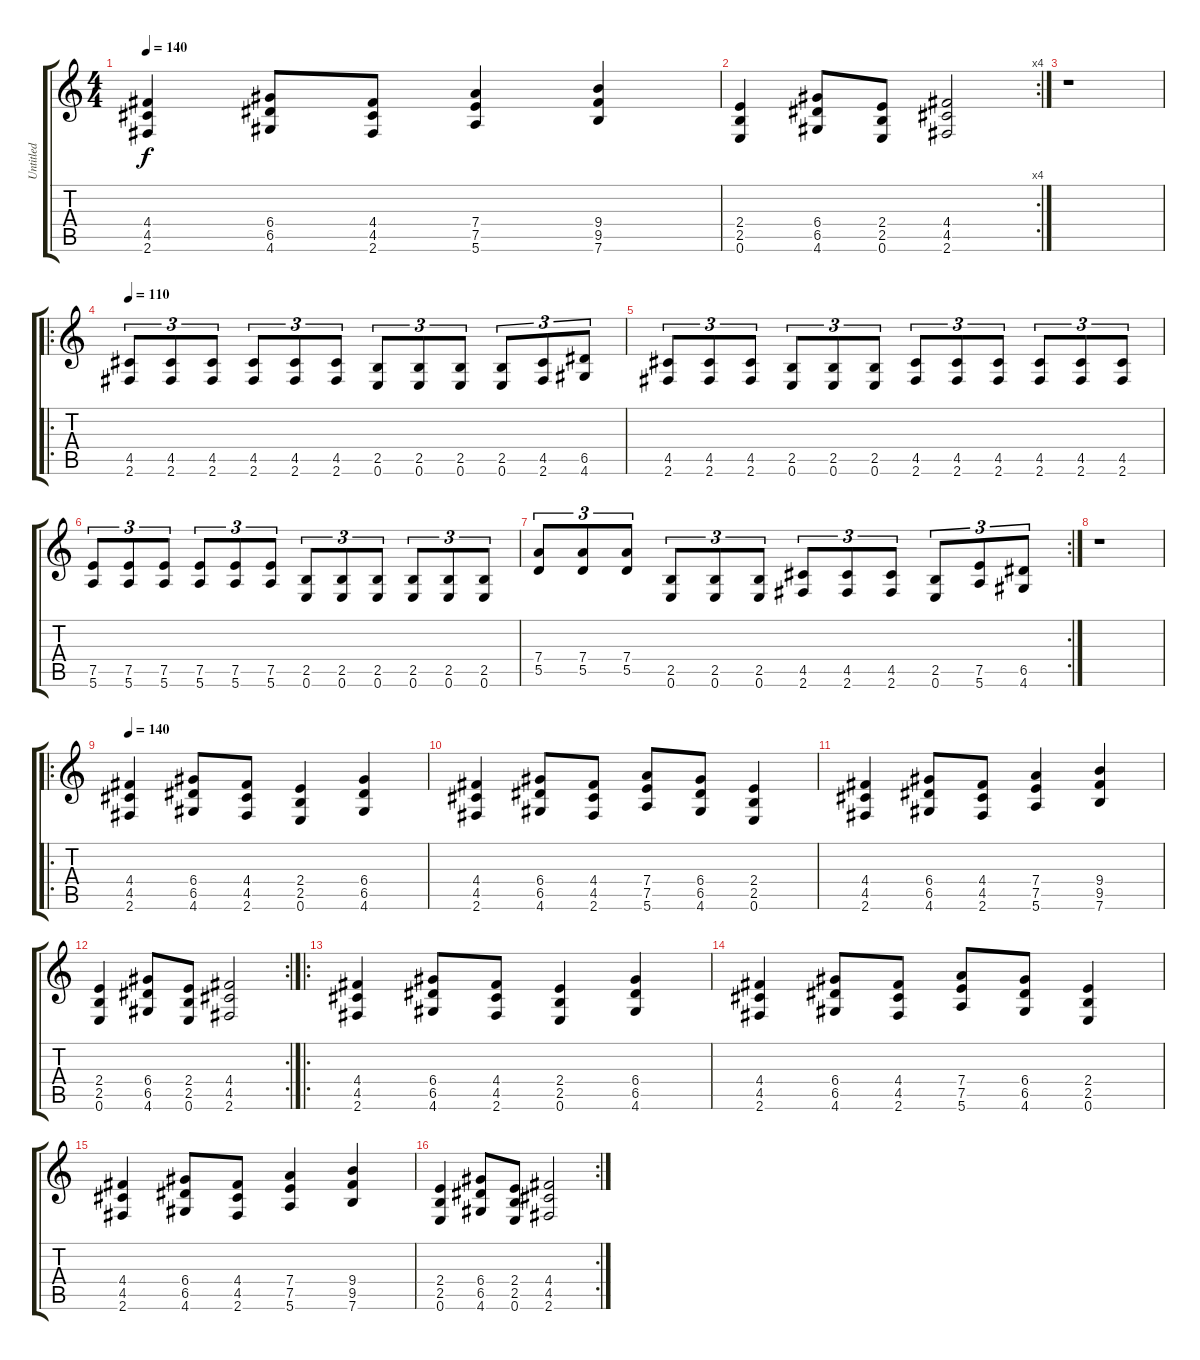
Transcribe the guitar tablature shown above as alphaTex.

\track ("Untitled" "Untitled") {instrument distortionguitar}
\staff {score tabs}
\tuning (E4 B3 G3 D3 A2 E2) {hide}
\ts (4 4)
\tempo 140
\clef g2
\ks c
(4.4 4.5 2.6).4{dy f} (6.4 6.5 4.6).8 (4.4 4.5 2.6).8 (7.4 7.5 5.6).4 (9.4 9.5 7.6).4 |
\rc 4
(2.4 2.5 0.6).4 (6.4 6.5 4.6).8 (2.4 2.5 0.6).8 (4.4 4.5 2.6).2 |
r.1 |
\ro
\tempo 110
(4.5 2.6).8{tu (3 2)} (4.5 2.6).8{tu (3 2)} (4.5 2.6).8{tu (3 2)} (4.5 2.6).8{tu (3 2)} (4.5 2.6).8{tu (3 2)} (4.5 2.6).8{tu (3 2)} (2.5 0.6).8{tu (3 2)} (2.5 0.6).8{tu (3 2)} (2.5 0.6).8{tu (3 2)} (2.5 0.6).8{tu (3 2)} (4.5 2.6).8{tu (3 2)} (6.5 4.6).8{tu (3 2)} |
(4.5 2.6).8{tu (3 2)} (4.5 2.6).8{tu (3 2)} (4.5 2.6).8{tu (3 2)} (2.5 0.6).8{tu (3 2)} (2.5 0.6).8{tu (3 2)} (2.5 0.6).8{tu (3 2)} (4.5 2.6).8{tu (3 2)} (4.5 2.6).8{tu (3 2)} (4.5 2.6).8{tu (3 2)} (4.5 2.6).8{tu (3 2)} (4.5 2.6).8{tu (3 2)} (4.5 2.6).8{tu (3 2)} |
(7.5 5.6).8{tu (3 2)} (7.5 5.6).8{tu (3 2)} (7.5 5.6).8{tu (3 2)} (7.5 5.6).8{tu (3 2)} (7.5 5.6).8{tu (3 2)} (7.5 5.6).8{tu (3 2)} (2.5 0.6).8{tu (3 2)} (2.5 0.6).8{tu (3 2)} (2.5 0.6).8{tu (3 2)} (2.5 0.6).8{tu (3 2)} (2.5 0.6).8{tu (3 2)} (2.5 0.6).8{tu (3 2)} |
\rc 2
(7.4 5.5).8{tu (3 2)} (7.4 5.5).8{tu (3 2)} (7.4 5.5).8{tu (3 2)} (2.5 0.6).8{tu (3 2)} (2.5 0.6).8{tu (3 2)} (2.5 0.6).8{tu (3 2)} (4.5 2.6).8{tu (3 2)} (4.5 2.6).8{tu (3 2)} (4.5 2.6).8{tu (3 2)} (2.5 0.6).8{tu (3 2)} (7.5 5.6).8{tu (3 2)} (6.5 4.6).8{tu (3 2)} |
r.1 |
\ro
\tempo 140
(4.4 4.5 2.6).4 (6.4 6.5 4.6).8 (4.4 4.5 2.6).8 (2.4 2.5 0.6).4 (6.4 6.5 4.6).4 |
(4.4 4.5 2.6).4 (6.4 6.5 4.6).8 (4.4 4.5 2.6).8 (7.4 7.5 5.6).8 (6.4 6.5 4.6).8 (2.4 2.5 0.6).4 |
(4.4 4.5 2.6).4 (6.4 6.5 4.6).8 (4.4 4.5 2.6).8 (7.4 7.5 5.6).4 (9.4 9.5 7.6).4 |
\rc 2
(2.4 2.5 0.6).4 (6.4 6.5 4.6).8 (2.4 2.5 0.6).8 (4.4 4.5 2.6).2 |
\ro
(4.4 4.5 2.6).4 (6.4 6.5 4.6).8 (4.4 4.5 2.6).8 (2.4 2.5 0.6).4 (6.4 6.5 4.6).4 |
(4.4 4.5 2.6).4 (6.4 6.5 4.6).8 (4.4 4.5 2.6).8 (7.4 7.5 5.6).8 (6.4 6.5 4.6).8 (2.4 2.5 0.6).4 |
(4.4 4.5 2.6).4 (6.4 6.5 4.6).8 (4.4 4.5 2.6).8 (7.4 7.5 5.6).4 (9.4 9.5 7.6).4 |
\rc 2
(2.4 2.5 0.6).4 (6.4 6.5 4.6).8 (2.4 2.5 0.6).8 (4.4 4.5 2.6).2
